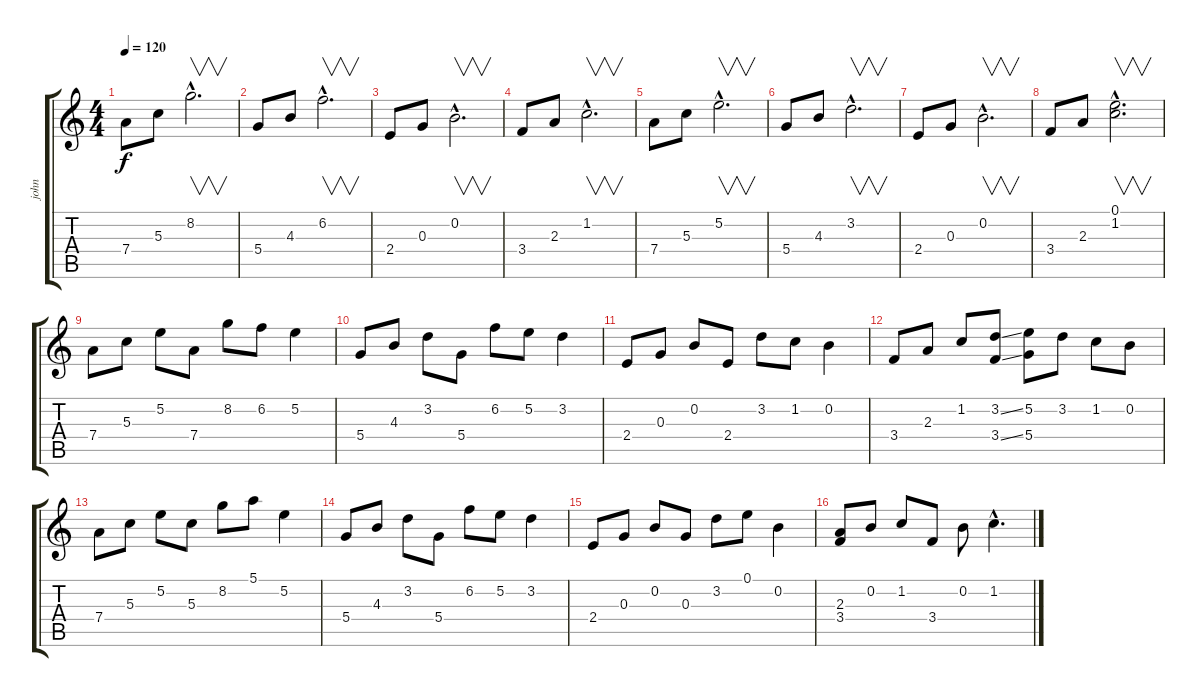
\track ("john " "john ") {instrument electricguitarclean}
\staff {score tabs}
\tuning (E4 B3 G3 D3 A2 E2) {hide}
\ts (4 4)
\tempo 120
\clef g2
\ks c
7.4.8{dy f instrument electricguitarclean} 5.3.8 8.2{hac}.2{v d} |
5.4.8 4.3.8 6.2{hac}.2{v d} |
2.4.8 0.3.8 0.2{hac}.2{v d} |
3.4.8 2.3.8 1.2{hac}.2{v d} |
7.4.8 5.3.8 5.2{hac}.2{v d} |
5.4.8 4.3.8 3.2{hac}.2{v d} |
2.4.8 0.3.8 0.2{hac}.2{v d} |
3.4.8 2.3.8 (0.1{hac} 1.2{hac}).2{v d} |
7.4.8 5.3.8 5.2.8 7.4.8 8.2.8 6.2.8 5.2.4 |
5.4.8 4.3.8 3.2.8 5.4.8 6.2.8 5.2.8 3.2.4 |
2.4.8 0.3.8 0.2.8 2.4.8 3.2.8 1.2.8 0.2.4 |
3.4.8 2.3.8 1.2.8 (3.2{ss} 3.4{ss}).8 (5.2 5.4).8 3.2.8 1.2.8 0.2.8 |
7.4.8 5.3.8 5.2.8 5.3.8 8.2.8 5.1.8 5.2.4 |
5.4.8 4.3.8 3.2.8 5.4.8 6.2.8 5.2.8 3.2.4 |
2.4.8 0.3.8 0.2.8 0.3.8 3.2.8 0.1.8 0.2.4 |
(2.3 3.4).8 0.2.8 1.2.8 3.4.8 0.2.8 1.2{hac}.4{d}
